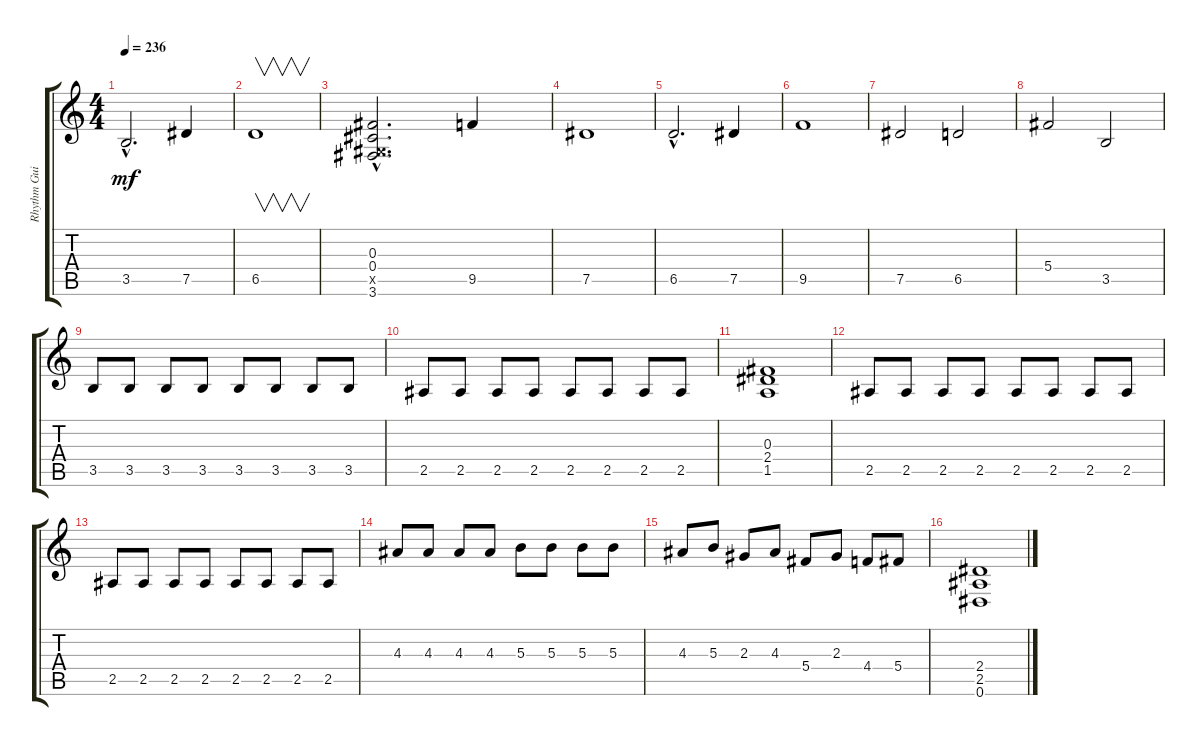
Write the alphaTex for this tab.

\track ("Rhythm Guitar  " "Rhythm Gui") {instrument overdrivenguitar}
\staff {score tabs}
\tuning (Eb4 Bb3 Gb3 Db3 Ab2 Eb2) {hide}
\ts (4 4)
\tempo 236
\clef g2
\ks c
3.5{hac}.2{d dy mf} 7.5.4 |
6.5.1{v} |
(0.3{hac} 0.4{hac} 0.5{hac x} 3.6{hac}).2{d} 9.5.4 |
7.5.1 |
6.5{hac}.2{d} 7.5.4 |
9.5.1 |
7.5.2 6.5.2 |
5.4.2 3.5.2 |
3.5.8 3.5.8 3.5.8 3.5.8 3.5.8 3.5.8 3.5.8 3.5.8 |
2.5.8 2.5.8 2.5.8 2.5.8 2.5.8 2.5.8 2.5.8 2.5.8 |
(0.3 2.4 1.5).1 |
2.5.8 2.5.8 2.5.8 2.5.8 2.5.8 2.5.8 2.5.8 2.5.8 |
2.5.8 2.5.8 2.5.8 2.5.8 2.5.8 2.5.8 2.5.8 2.5.8 |
4.3.8 4.3.8 4.3.8 4.3.8 5.3.8 5.3.8 5.3.8 5.3.8 |
4.3.8 5.3.8 2.3.8 4.3.8 5.4.8 2.3.8 4.4.8 5.4.8 |
(2.4 2.5 0.6).1
